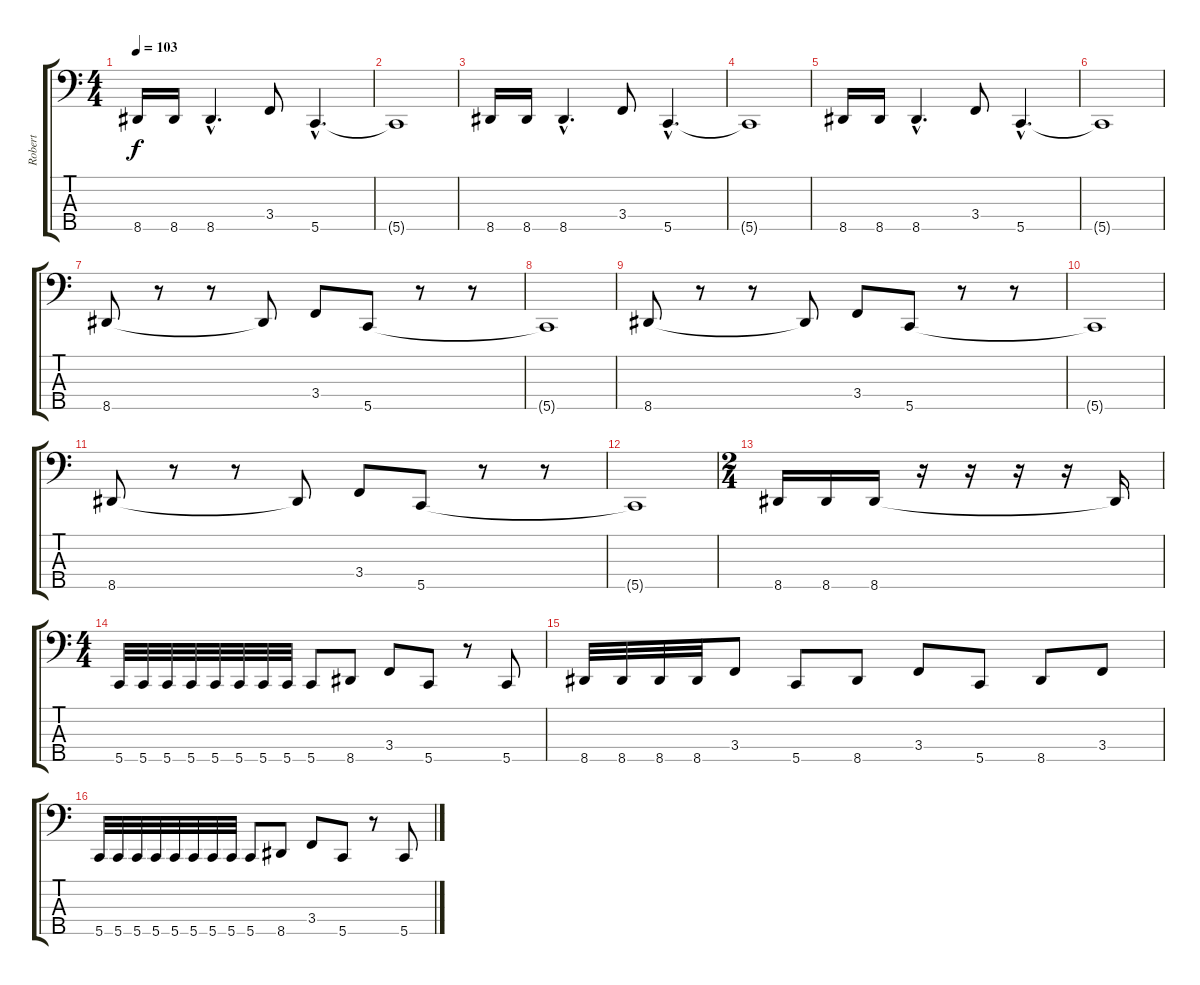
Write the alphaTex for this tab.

\track ("Robert" "Robert") {instrument electricbassfinger}
\staff {score tabs}
\tuning (F2 C2 G1 D1 G0) {hide}
\ts (4 4)
\tempo 103
\clef f4
\ks c
8.5.16{dy f} 8.5.16 8.5{hac}.4{d} 3.4.8 5.5{hac}.4{d} |
5.5{t}.1 |
8.5.16 8.5.16 8.5{hac}.4{d} 3.4.8 5.5{hac}.4{d} |
5.5{t}.1 |
8.5.16 8.5.16 8.5{hac}.4{d} 3.4.8 5.5{hac}.4{d} |
5.5{t}.1 |
8.5.8 r.8 r.8 8.5{t}.8 3.4.8 5.5.8 r.8 r.8 |
5.5{t}.1 |
8.5.8 r.8 r.8 8.5{t}.8 3.4.8 5.5.8 r.8 r.8 |
5.5{t}.1 |
8.5.8 r.8 r.8 8.5{t}.8 3.4.8 5.5.8 r.8 r.8 |
5.5{t}.1 |
\ts (2 4)
8.5.16 8.5.16 8.5.16 r.16 r.16 r.16 r.16 8.5{t}.16 |
\ts (4 4)
5.5.32 5.5.32 5.5.32 5.5.32 5.5.32 5.5.32 5.5.32 5.5.32 5.5.8 8.5.8 3.4.8 5.5.8 r.8 5.5.8 |
8.5.32 8.5.32 8.5.32 8.5.32 3.4.8 5.5.8 8.5.8 3.4.8 5.5.8 8.5.8 3.4.8 |
5.5.32 5.5.32 5.5.32 5.5.32 5.5.32 5.5.32 5.5.32 5.5.32 5.5.8 8.5.8 3.4.8 5.5.8 r.8 5.5.8
